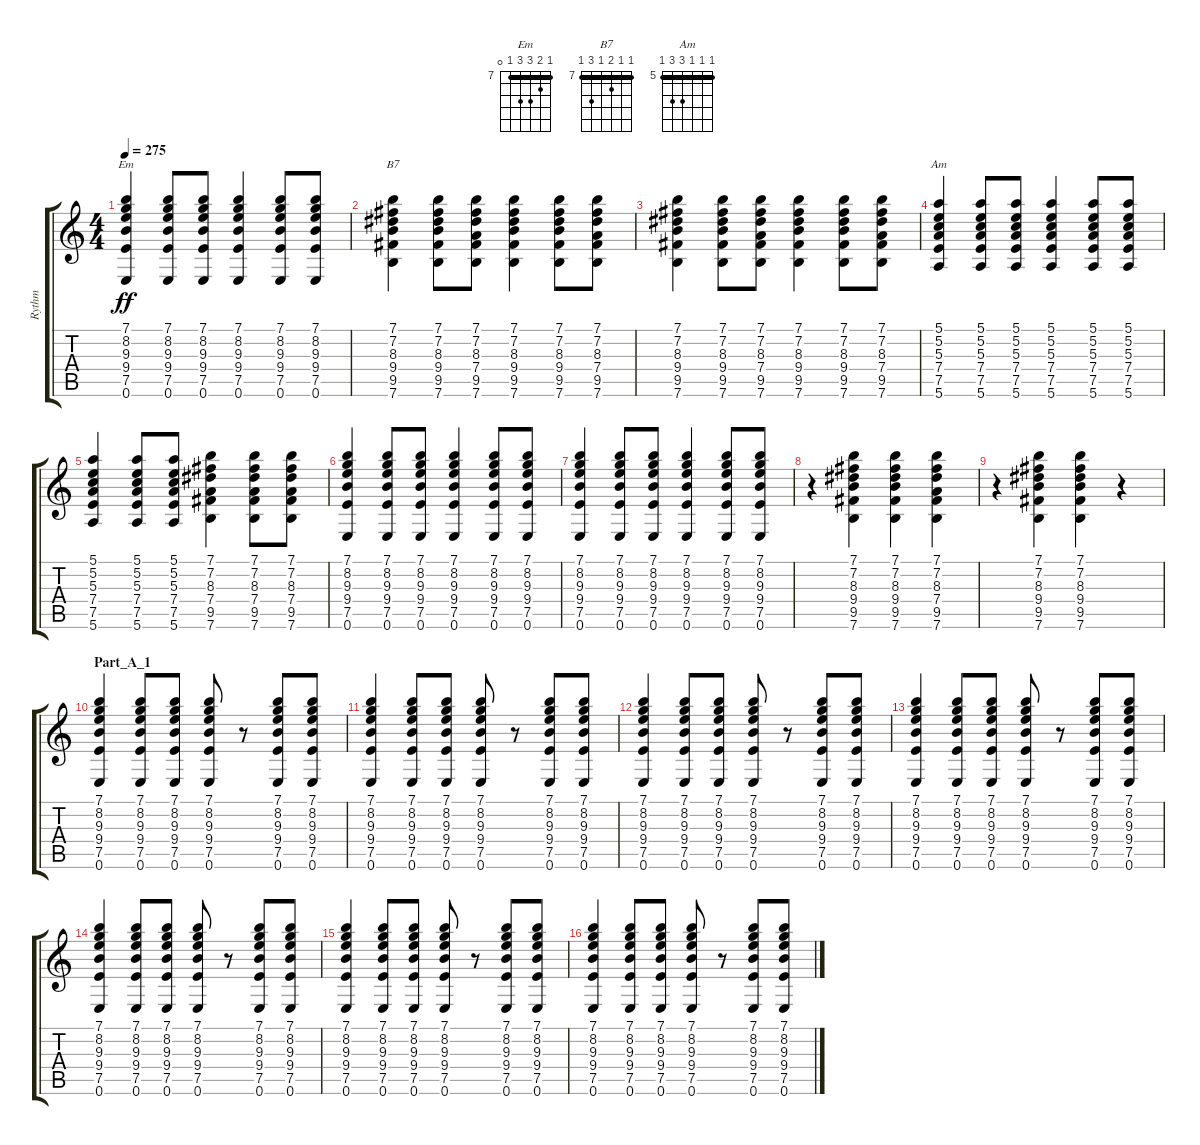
\track ("Rythm" "Rythm") {instrument acousticguitarsteel}
\staff {score tabs}
\tuning (E4 B3 G3 D3 A2 E2) {hide}
\chord ("Em" 7 8 9 9 7 0) {firstfret 7 barre 7}
\chord ("B7" 7 7 8 7 9 7) {firstfret 7 barre 7}
\chord ("Am" 5 5 5 7 7 5) {firstfret 5 barre 5}
\ts (4 4)
\tempo 275
\clef g2
\ks c
(7.1 8.2 9.3 9.4 7.5 0.6).4{ch "Em" dy ff} (7.1 8.2 9.3 9.4 7.5 0.6).8 (7.1 8.2 9.3 9.4 7.5 0.6).8 (7.1 8.2 9.3 9.4 7.5 0.6).4 (7.1 8.2 9.3 9.4 7.5 0.6).8 (7.1 8.2 9.3 9.4 7.5 0.6).8 |
(7.1 7.2 8.3 9.4 9.5 7.6).4{ch "B7"} (7.1 7.2 8.3 9.4 9.5 7.6).8 (7.1 7.2 8.3 7.4 9.5 7.6).8 (7.1 7.2 8.3 9.4 9.5 7.6).4 (7.1 7.2 8.3 9.4 9.5 7.6).8 (7.1 7.2 8.3 7.4 9.5 7.6).8 |
(7.1 7.2 8.3 9.4 9.5 7.6).4 (7.1 7.2 8.3 9.4 9.5 7.6).8 (7.1 7.2 8.3 7.4 9.5 7.6).8 (7.1 7.2 8.3 9.4 9.5 7.6).4 (7.1 7.2 8.3 9.4 9.5 7.6).8 (7.1 7.2 8.3 7.4 9.5 7.6).8 |
(5.1 5.2 5.3 7.4 7.5 5.6).4{ch "Am"} (5.1 5.2 5.3 7.4 7.5 5.6).8 (5.1 5.2 5.3 7.4 7.5 5.6).8 (5.1 5.2 5.3 7.4 7.5 5.6).4 (5.1 5.2 5.3 7.4 7.5 5.6).8 (5.1 5.2 5.3 7.4 7.5 5.6).8 |
(5.1 5.2 5.3 7.4 7.5 5.6).4 (5.1 5.2 5.3 7.4 7.5 5.6).8 (5.1 5.2 5.3 7.4 7.5 5.6).8 (7.1 7.2 8.3 7.4 9.5 7.6).4 (7.1 7.2 8.3 7.4 9.5 7.6).8 (7.1 7.2 8.3 7.4 9.5 7.6).8 |
(7.1 8.2 9.3 9.4 7.5 0.6).4 (7.1 8.2 9.3 9.4 7.5 0.6).8 (7.1 8.2 9.3 9.4 7.5 0.6).8 (7.1 8.2 9.3 9.4 7.5 0.6).4 (7.1 8.2 9.3 9.4 7.5 0.6).8 (7.1 8.2 9.3 9.4 7.5 0.6).8 |
(7.1 8.2 9.3 9.4 7.5 0.6).4 (7.1 8.2 9.3 9.4 7.5 0.6).8 (7.1 8.2 9.3 9.4 7.5 0.6).8 (7.1 8.2 9.3 9.4 7.5 0.6).4 (7.1 8.2 9.3 9.4 7.5 0.6).8 (7.1 8.2 9.3 9.4 7.5 0.6).8 |
r.4 (7.1 7.2 8.3 9.4 9.5 7.6).4 (7.1 7.2 8.3 9.4 9.5 7.6).4 (7.1 7.2 8.3 7.4 9.5 7.6).4 |
r.4 (7.1 7.2 8.3 9.4 9.5 7.6).4 (7.1 7.2 8.3 9.4 9.5 7.6).4 r.4 |
\section ("" "Part_A_1")
(7.1 8.2 9.3 9.4 7.5 0.6).4 (7.1 8.2 9.3 9.4 7.5 0.6).8 (7.1 8.2 9.3 9.4 7.5 0.6).8 (7.1 8.2 9.3 9.4 7.5 0.6).8 r.8 (7.1 8.2 9.3 9.4 7.5 0.6).8 (7.1 8.2 9.3 9.4 7.5 0.6).8 |
(7.1 8.2 9.3 9.4 7.5 0.6).4 (7.1 8.2 9.3 9.4 7.5 0.6).8 (7.1 8.2 9.3 9.4 7.5 0.6).8 (7.1 8.2 9.3 9.4 7.5 0.6).8 r.8 (7.1 8.2 9.3 9.4 7.5 0.6).8 (7.1 8.2 9.3 9.4 7.5 0.6).8 |
(7.1 8.2 9.3 9.4 7.5 0.6).4 (7.1 8.2 9.3 9.4 7.5 0.6).8 (7.1 8.2 9.3 9.4 7.5 0.6).8 (7.1 8.2 9.3 9.4 7.5 0.6).8 r.8 (7.1 8.2 9.3 9.4 7.5 0.6).8 (7.1 8.2 9.3 9.4 7.5 0.6).8 |
(7.1 8.2 9.3 9.4 7.5 0.6).4 (7.1 8.2 9.3 9.4 7.5 0.6).8 (7.1 8.2 9.3 9.4 7.5 0.6).8 (7.1 8.2 9.3 9.4 7.5 0.6).8 r.8 (7.1 8.2 9.3 9.4 7.5 0.6).8 (7.1 8.2 9.3 9.4 7.5 0.6).8 |
(7.1 8.2 9.3 9.4 7.5 0.6).4 (7.1 8.2 9.3 9.4 7.5 0.6).8 (7.1 8.2 9.3 9.4 7.5 0.6).8 (7.1 8.2 9.3 9.4 7.5 0.6).8 r.8 (7.1 8.2 9.3 9.4 7.5 0.6).8 (7.1 8.2 9.3 9.4 7.5 0.6).8 |
(7.1 8.2 9.3 9.4 7.5 0.6).4 (7.1 8.2 9.3 9.4 7.5 0.6).8 (7.1 8.2 9.3 9.4 7.5 0.6).8 (7.1 8.2 9.3 9.4 7.5 0.6).8 r.8 (7.1 8.2 9.3 9.4 7.5 0.6).8 (7.1 8.2 9.3 9.4 7.5 0.6).8 |
(7.1 8.2 9.3 9.4 7.5 0.6).4 (7.1 8.2 9.3 9.4 7.5 0.6).8 (7.1 8.2 9.3 9.4 7.5 0.6).8 (7.1 8.2 9.3 9.4 7.5 0.6).8 r.8 (7.1 8.2 9.3 9.4 7.5 0.6).8 (7.1 8.2 9.3 9.4 7.5 0.6).8
